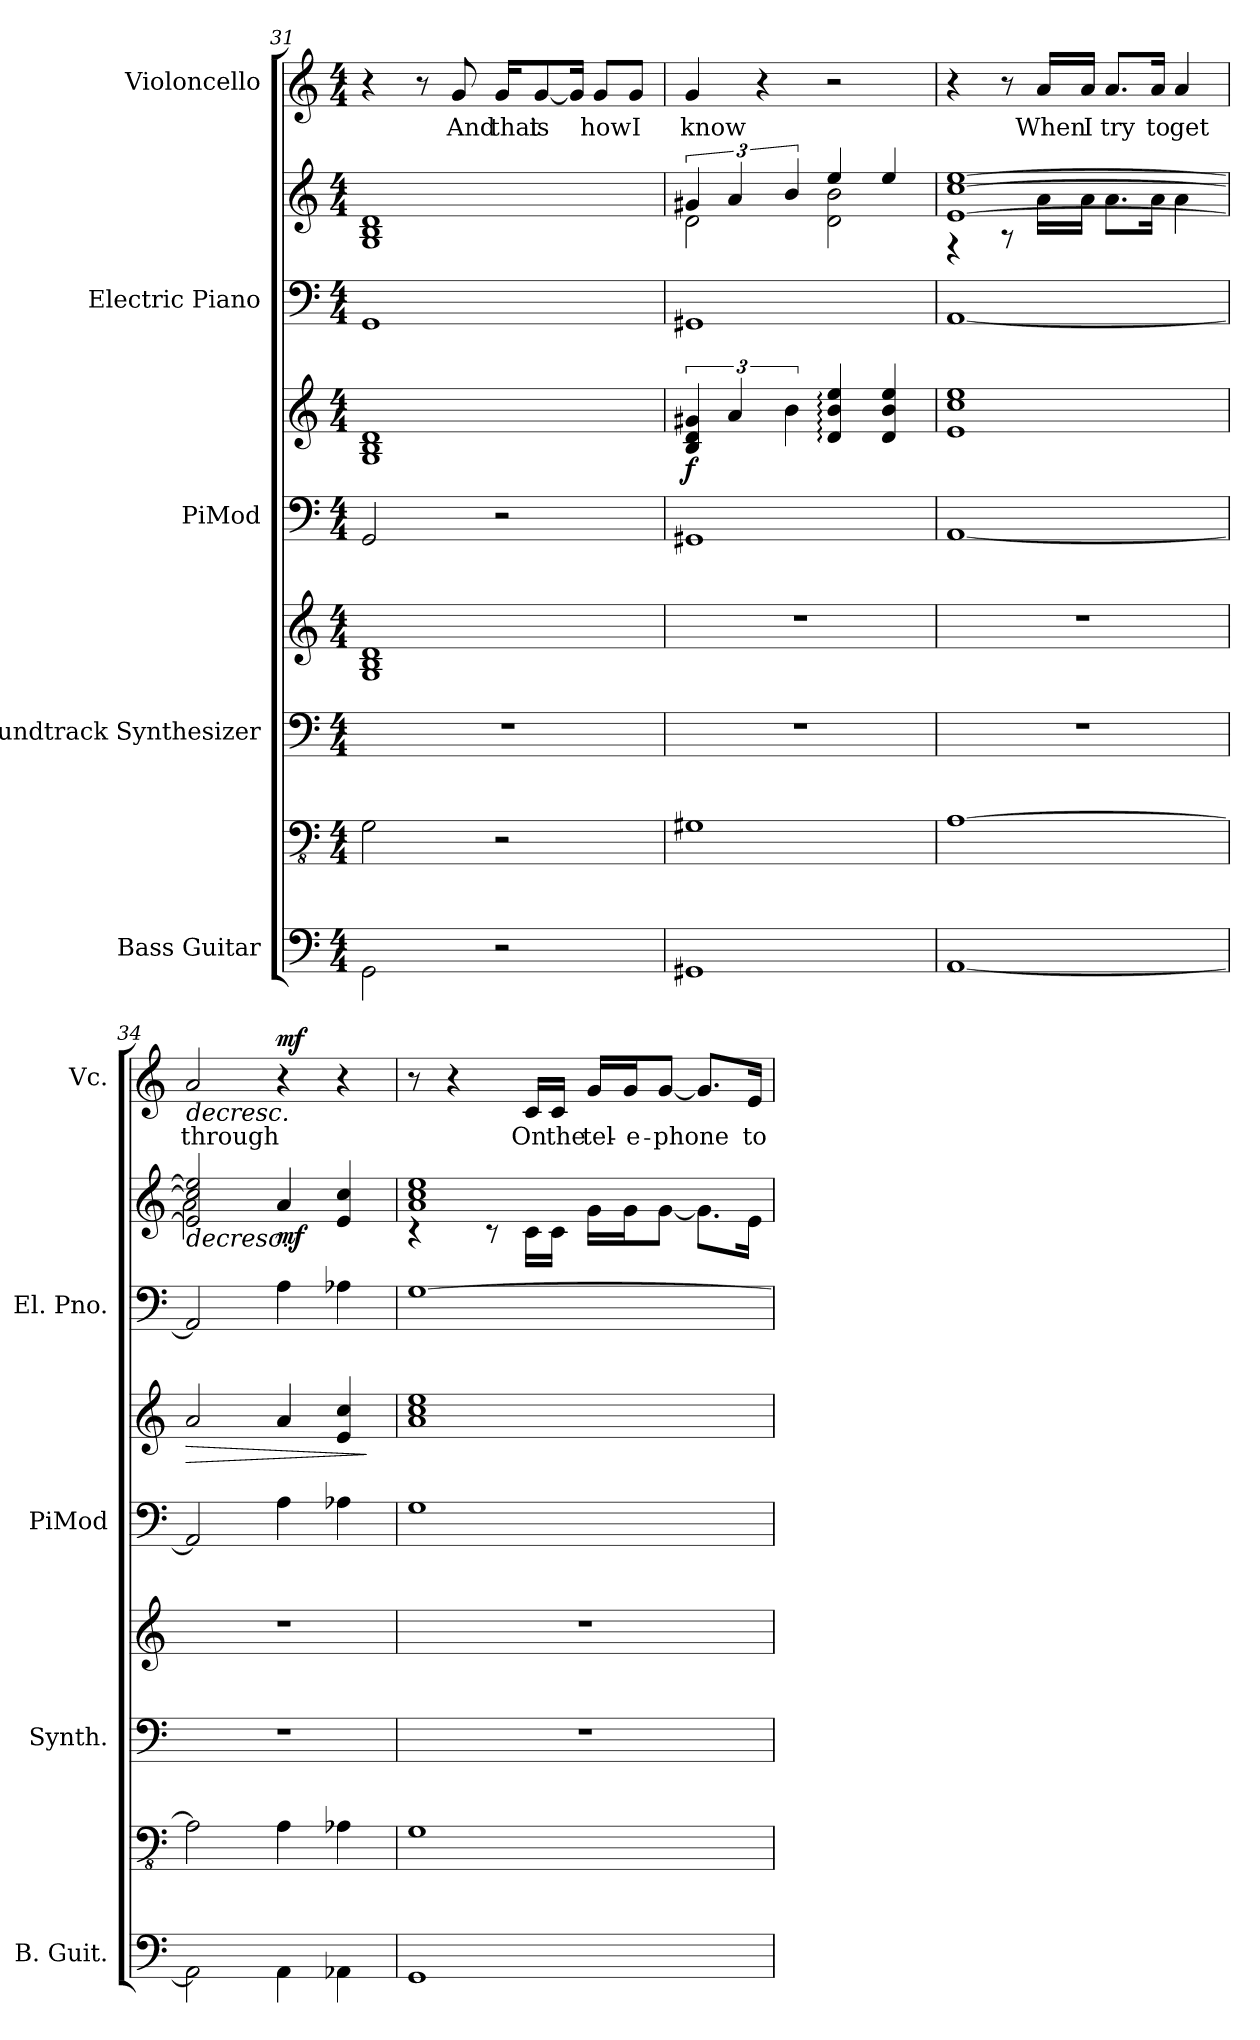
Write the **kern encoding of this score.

**kern	**kern	**kern	**kern	**kern	**kern	**dynam	**kern	**kern	**dynam	**kern	**text	**dynam
*part5	*part5	*part4	*part4	*part3	*part3	*part3	*part2	*part2	*part2	*part1	*part1	*part1
*staff9	*staff8	*staff7	*staff6	*staff5	*staff4	*staff4/5	*staff3	*staff2	*staff2/3	*staff1	*staff1	*staff1
*I"Bass Guitar	*	*I"Soundtrack Synthesizer	*	*I"PiMod	*	*	*I"Electric Piano	*	*	*I"Violoncello	*	*
*I'B. Guit.	*	*I'Synth.	*	*I'PiMod	*	*	*I'El. Pno.	*	*	*I'Vc.	*	*
!!LO:PB:g=z
*	*clefFv4	*clefF4	*clefG2	*clefF4	*clefG2	*	*clefF4	*clefG2	*	*clefG2	*	*
*k[]	*k[]	*k[]	*k[]	*k[]	*k[]	*	*k[]	*k[]	*	*k[]	*	*
*M4/4	*M4/4	*M4/4	*M4/4	*M4/4	*M4/4	*	*M4/4	*M4/4	*	*M4/4	*	*
=31	=31	=31	=31	=31	=31	=31	=31	=31	=31	=31	=31	=31
2GG\	2GG\	1r	1G 1B 1d	2GG/	1G 1B 1d	.	1GG	1G 1B 1d	.	4r	.	.
.	.	.	.	.	.	.	.	.	.	8r	.	.
.	.	.	.	.	.	.	.	.	.	8g/	And	.
2r	2r	.	.	2r	.	.	.	.	.	16g/KL	that	.
.	.	.	.	.	.	.	.	.	.	[8g/	is	.
.	.	.	.	.	.	.	.	.	.	16g/Jk]	.	.
.	.	.	.	.	.	.	.	.	.	8g/L	how	.
.	.	.	.	.	.	.	.	.	.	8g/J	I	.
=32	=32	=32	=32	=32	=32	=32	=32	=32	=32	=32	=32	=32
*	*	*	*	*	*	*	*	*^	*	*	*	*
!	!	!	!	!	!	!LO:DY:b	!	!	!	!	!	!	!
1GG#X	1GG#X	1r	1r	1GG#X	6B/ 6d/ 6g#X/	f	1GG#X	6g#X/	2d\	.	4g/	know	.
.	.	.	.	.	6a/	.	.	6a/	.	.	.	.	.
.	.	.	.	.	.	.	.	.	.	.	4r	.	.
.	.	.	.	.	6b\	.	.	6b/	.	.	.	.	.
.	.	.	.	.	4d/: 4b/: 4ee/:	.	.	4ee/	2d\ 2b\	.	2r	.	.
.	.	.	.	.	4d/ 4b/ 4ee/	.	.	4ee/	.	.	.	.	.
=33	=33	=33	=33	=33	=33	=33	=33	=33	=33	=33	=33	=33	=33
[1AA	[1AA	1r	1r	[1AA	1e 1cc 1ee	.	[1AA	[1e [1cc [1ee	4r	.	4r	.	.
.	.	.	.	.	.	.	.	.	8r	.	8r	.	.
.	.	.	.	.	.	.	.	.	16a\LL	.	16a/LL	When	.
.	.	.	.	.	.	.	.	.	16a\JJ	.	16a/JJ	I	.
.	.	.	.	.	.	.	.	.	8.a\L	.	8.a/L	try	.
.	.	.	.	.	.	.	.	.	16a\Jk	.	16a/Jk	to	.
.	.	.	.	.	.	.	.	.	4a\	.	4a/	get	.
=34	=34	=34	=34	=34	=34	=34	=34	=34	=34	=34	=34	=34	=34
!	!	!	!	!	!	!LO:HP:b	!	!	!	!LO:HP:b	!	!	!LO:HP:b
2AA\]	2AA\]	1r	1r	2AA/]	2a/	>	2AA/]	2e/] 2cc/] 2ee/]	2a\	>	2a/	through	>
!	!	!	!	!	!	!	!	!	!	!LO:DY:b	!	!	!LO:DY:b
4AA\	4AA\	.	.	4A\	4a/	.	4A\	4a/	2ryy	mf	4r	.	mf
4AA-X\	4AA-X\	.	.	4A-X\	4e/ 4cc/	.	4A-X\	4e/ 4cc/	.	.	4r	.	.
*	*	*	*	*	*	*	*	*v	*v	*	*	*	*
.	.	.	.	.	.	]	.	.	]	.	.	]
=35	=35	=35	=35	=35	=35	=35	=35	=35	=35	=35	=35	=35
*	*	*	*	*	*	*	*	*^	*	*	*	*
1GG	1GG	1r	1r	1G	1a 1cc 1ee	.	[1G	1a 1cc 1ee	4r	.	8r	.	.
.	.	.	.	.	.	.	.	.	.	.	4r	.	.
.	.	.	.	.	.	.	.	.	8r	.	.	.	.
.	.	.	.	.	.	.	.	.	16c\LL	.	16c/LL	On	.
.	.	.	.	.	.	.	.	.	16c\JJ	.	16c/JJ	the	.
.	.	.	.	.	.	.	.	.	16g\LL	.	16g/LL	tel-	.
.	.	.	.	.	.	.	.	.	16g\J	.	16g/J	-e-	.
.	.	.	.	.	.	.	.	.	[8g\J	.	[8g/J	-phone	.
.	.	.	.	.	.	.	.	.	8.g\L]	.	8.g/L]	.	.
.	.	.	.	.	.	.	.	.	16e\Jk	.	16e/Jk	to	.
*	*	*	*	*	*	*	*	*v	*v	*	*	*	*
=	=	=	=	=	=	=	=	=	=	=	=	=
*-	*-	*-	*-	*-	*-	*-	*-	*-	*-	*-	*-	*-
